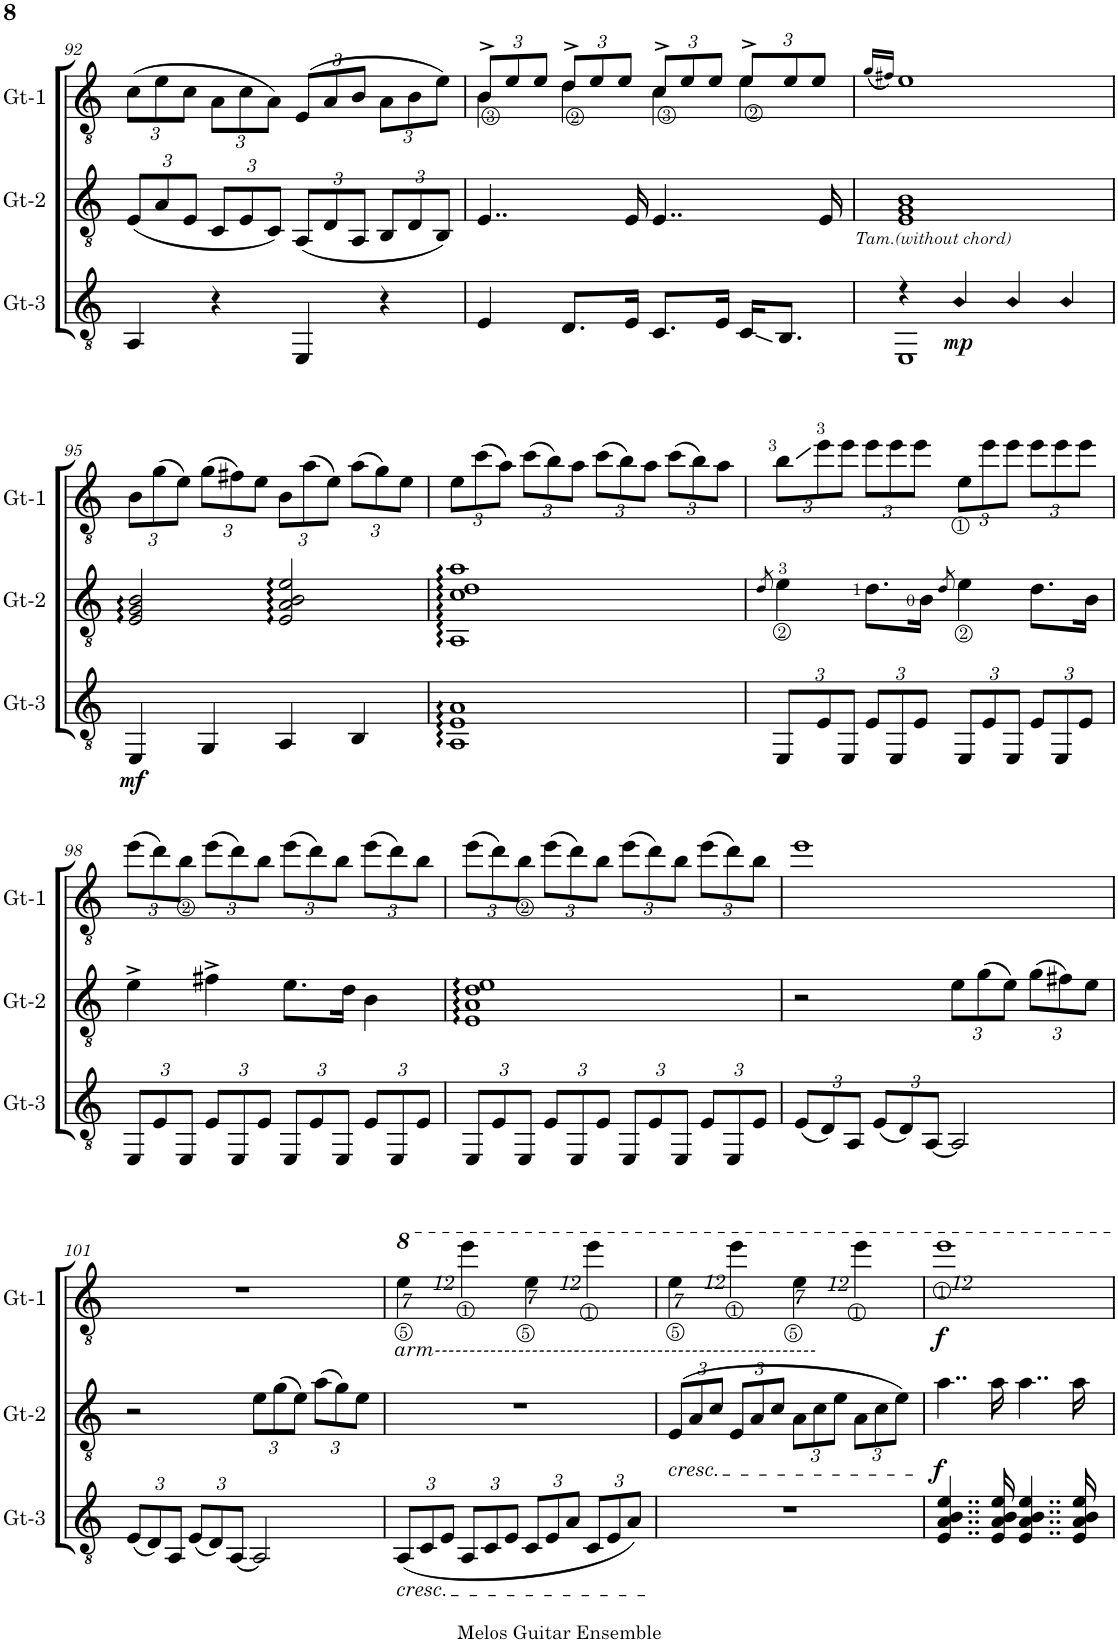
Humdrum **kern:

**kern	**dynam	**kern	**dynam	**kern	**dynam
*part3	*part3	*part2	*part2	*part1	*part1
*staff3	*staff3	*staff2	*staff2	*staff1	*staff1
*I"Gt-3	*	*I"Gt-2	*	*I"Gt-1	*
*I'Gt-3	*	*I'Gt-2	*	*I'Gt-1	*
!!LO:PB:g=z
*clefGv2	*	*clefGv2	*	*clefGv2	*
*k[]	*	*k[]	*	*k[]	*
*M4/4	*	*M4/4	*	*M4/4	*
*	*	*Xbrackettup	*	*Xbrackettup	*
=92	=92	=92	=92	=92	=92
4AA/	.	(12E/L	.	(12c\L	.
.	.	12A/	.	12e\	.
.	.	12E/J	.	12c\J	.
4r	.	12C/L	.	12A\L	.
.	.	12E/	.	12c\	.
.	.	12C/J)	.	12A\J)	.
4EE/	.	(12AA/L	.	(12E/L	.
.	.	12D/	.	12A/	.
.	.	12AA/J	.	12B/J	.
4r	.	12BB/L	.	12A\L	.
.	.	12D/	.	12B\	.
.	.	12BB/J)	.	12e\J)	.
=93	=93	=93	=93	=93	=93
*	*	*	*	*^	*
4E/	.	4..E/	.	12B^/L	4B\	.
.	.	.	.	12e/	.	.
.	.	.	.	12e/J	.	.
8.D/L	.	.	.	12d^/L	4d\	.
.	.	.	.	12e/	.	.
.	.	.	.	12e/J	.	.
16E/Jk	.	16E/	.	.	.	.
8.C/L	.	4..E/	.	12c^/L	4c\	.
.	.	.	.	12e/	.	.
.	.	.	.	12e/J	.	.
16E/Jk	.	.	.	.	.	.
16C/KL	.	.	.	12e^/L	4e\	.
8.BB/J	.	.	.	.	.	.
.	.	.	.	12e/	.	.
.	.	.	.	12e/J	.	.
.	.	16E/	.	.	.	.
*	*	*	*	*v	*v	*
=94	=94	=94	=94	=94	=94
.	.	.	.	(16qg/LL	.
.	.	.	.	16qf#X/JJ)	.
*^	*	*	*	*	*
!	!	!	!LO:TX:b:i:t=Tam.(without chord)	!	!	!
4r	1EE	.	1E 1G 1B	.	1e	.
!LO:N:head=diamond	!	!LO:DY:b	!	!	!	!
4B/	.	mp	.	.	.	.
!LO:N:head=diamond	!	!	!	!	!	!
4B/	.	.	.	.	.	.
!LO:N:head=diamond	!	!	!	!	!	!
4B/	.	.	.	.	.	.
*v	*v	*	*	*	*	*
!!LO:LB:g=z
=95	=95	=95	=95	=95	=95
!	!LO:DY:b	!	!	!	!
4EE/	mf	2E/ 2G/ 2B/	.	12B\L	.
.	.	.	.	(12g\	.
.	.	.	.	12e\J)	.
4GG/	.	.	.	(12g\L	.
.	.	.	.	12f#X\)	.
.	.	.	.	12e\J	.
4AA/	.	2E/ 2A/ 2B/ 2e/	.	12B\L	.
.	.	.	.	(12a\	.
.	.	.	.	12e\J)	.
4BB/	.	.	.	(12a\L	.
.	.	.	.	12g\)	.
.	.	.	.	12e\J	.
=96	=96	=96	=96	=96	=96
1AA 1E 1A	.	1AA 1c 1d 1a	.	12e\L	.
.	.	.	.	(12cc\	.
.	.	.	.	12a\J)	.
.	.	.	.	(12cc\L	.
.	.	.	.	12b\)	.
.	.	.	.	12a\J	.
.	.	.	.	(12cc\L	.
.	.	.	.	12b\)	.
.	.	.	.	12a\J	.
.	.	.	.	(12cc\L	.
.	.	.	.	12b\)	.
.	.	.	.	12a\J	.
=97	=97	=97	=97	=97	=97
.	.	8qd/	.	.	.
*Xbrackettup	*	*	*	*	*
12EE/L	.	4e\	.	12b\L	.
12E/	.	.	.	12ee\	.
12EE/J	.	.	.	12ee\J	.
12E/L	.	8.d\L	.	12ee\L	.
12EE/	.	.	.	12ee\	.
12E/J	.	.	.	12ee\J	.
.	.	16B\Jk	.	.	.
.	.	8qd/	.	.	.
12EE/L	.	4e\	.	12e\L	.
12E/	.	.	.	12ee\	.
12EE/J	.	.	.	12ee\J	.
12E/L	.	8.d\L	.	12ee\L	.
12EE/	.	.	.	12ee\	.
12E/J	.	.	.	12ee\J	.
.	.	16B\Jk	.	.	.
!!LO:LB:g=z
=98	=98	=98	=98	=98	=98
12EE/L	.	4e^\	.	(12ee\L	.
12E/	.	.	.	12dd\)	.
12EE/J	.	.	.	12b\J	.
12E/L	.	4f#X^\	.	(12ee\L	.
12EE/	.	.	.	12dd\)	.
12E/J	.	.	.	12b\J	.
12EE/L	.	8.e\L	.	(12ee\L	.
12E/	.	.	.	12dd\)	.
12EE/J	.	.	.	12b\J	.
.	.	16d\Jk	.	.	.
12E/L	.	4B\	.	(12ee\L	.
12EE/	.	.	.	12dd\)	.
12E/J	.	.	.	12b\J	.
=99	=99	=99	=99	=99	=99
12EE/L	.	1E 1A 1d 1e	.	(12ee\L	.
12E/	.	.	.	12dd\)	.
12EE/J	.	.	.	12b\J	.
12E/L	.	.	.	(12ee\L	.
12EE/	.	.	.	12dd\)	.
12E/J	.	.	.	12b\J	.
12EE/L	.	.	.	(12ee\L	.
12E/	.	.	.	12dd\)	.
12EE/J	.	.	.	12b\J	.
12E/L	.	.	.	(12ee\L	.
12EE/	.	.	.	12dd\)	.
12E/J	.	.	.	12b\J	.
=100	=100	=100	=100	=100	=100
(12E/L	.	2r	.	1ee	.
12D/)	.	.	.	.	.
12AA/J	.	.	.	.	.
(12E/L	.	.	.	.	.
12D/)	.	.	.	.	.
[12AA/J	.	.	.	.	.
2AA/]	.	12e\L	.	.	.
.	.	(12g\	.	.	.
.	.	12e\J)	.	.	.
.	.	(12g\L	.	.	.
.	.	12f#X\)	.	.	.
.	.	12e\J	.	.	.
!!LO:LB:g=z
=101	=101	=101	=101	=101	=101
(12E/L	.	2r	.	1r	.
12D/)	.	.	.	.	.
12AA/J	.	.	.	.	.
(12E/L	.	.	.	.	.
12D/)	.	.	.	.	.
[12AA/J	.	.	.	.	.
2AA/]	.	12e\L	.	.	.
.	.	(12g\	.	.	.
.	.	12e\J)	.	.	.
.	.	(12a\L	.	.	.
.	.	12g\)	.	.	.
.	.	12e\J	.	.	.
=102	=102	=102	=102	=102	=102
!	!	!	!	!LO:TX:b:i:t=arm-------------------------------------------------------	!
!	!	!	!	!LO:TX:b:i:t=7	!
!LO:TX:b:i:t=cresc.	!	!	!	!	!
(12AA/L	.	1r	.	4ee\	.
12C/	.	.	.	.	.
12E/J	.	.	.	.	.
!	!	!	!	!LO:TX:b:i:t=12	!
12AA/L	.	.	.	4eee\	.
12C/	.	.	.	.	.
12E/J	.	.	.	.	.
!	!	!	!	!LO:TX:b:i:t=7	!
12C/L	.	.	.	4ee\	.
12E/	.	.	.	.	.
12A/J	.	.	.	.	.
!	!	!	!	!LO:TX:b:i:t=12	!
12C/L	.	.	.	4eee\	.
12E/	.	.	.	.	.
12A/J)	.	.	.	.	.
=103	=103	=103	=103	=103	=103
!	!	!	!	!LO:TX:b:i:t=7	!
!	!	!LO:TX:b:i:t=cresc.	!	!	!
1r	.	(12E/L	.	4ee\	.
.	.	12A/	.	.	.
.	.	12c/J	.	.	.
!	!	!	!	!LO:TX:b:i:t=12	!
.	.	12E/L	.	4eee\	.
.	.	12A/	.	.	.
.	.	12c/J	.	.	.
!	!	!	!	!LO:TX:b:i:t=7	!
.	.	12A\L	.	4ee\	.
.	.	12c\	.	.	.
.	.	12e\J	.	.	.
!	!	!	!	!LO:TX:b:i:t=12	!
.	.	12A\L	.	4eee\	.
.	.	12c\	.	.	.
.	.	12e\J)	.	.	.
=104	=104	=104	=104	=104	=104
!	!	!	!	!LO:TX:b:i:t=12	!
!	!	!	!LO:DY:b	!	!LO:DY:b
4..E/ 4..A/ 4..B/ 4..e/	.	4..a\	f	1eee	f
16E/ 16A/ 16B/ 16e/	.	16a\	.	.	.
4..E/ 4..A/ 4..B/ 4..e/	.	4..a\	.	.	.
16E/ 16A/ 16B/ 16e/	.	16a\	.	.	.
=	=	=	=	=	=
*-	*-	*-	*-	*-	*-
